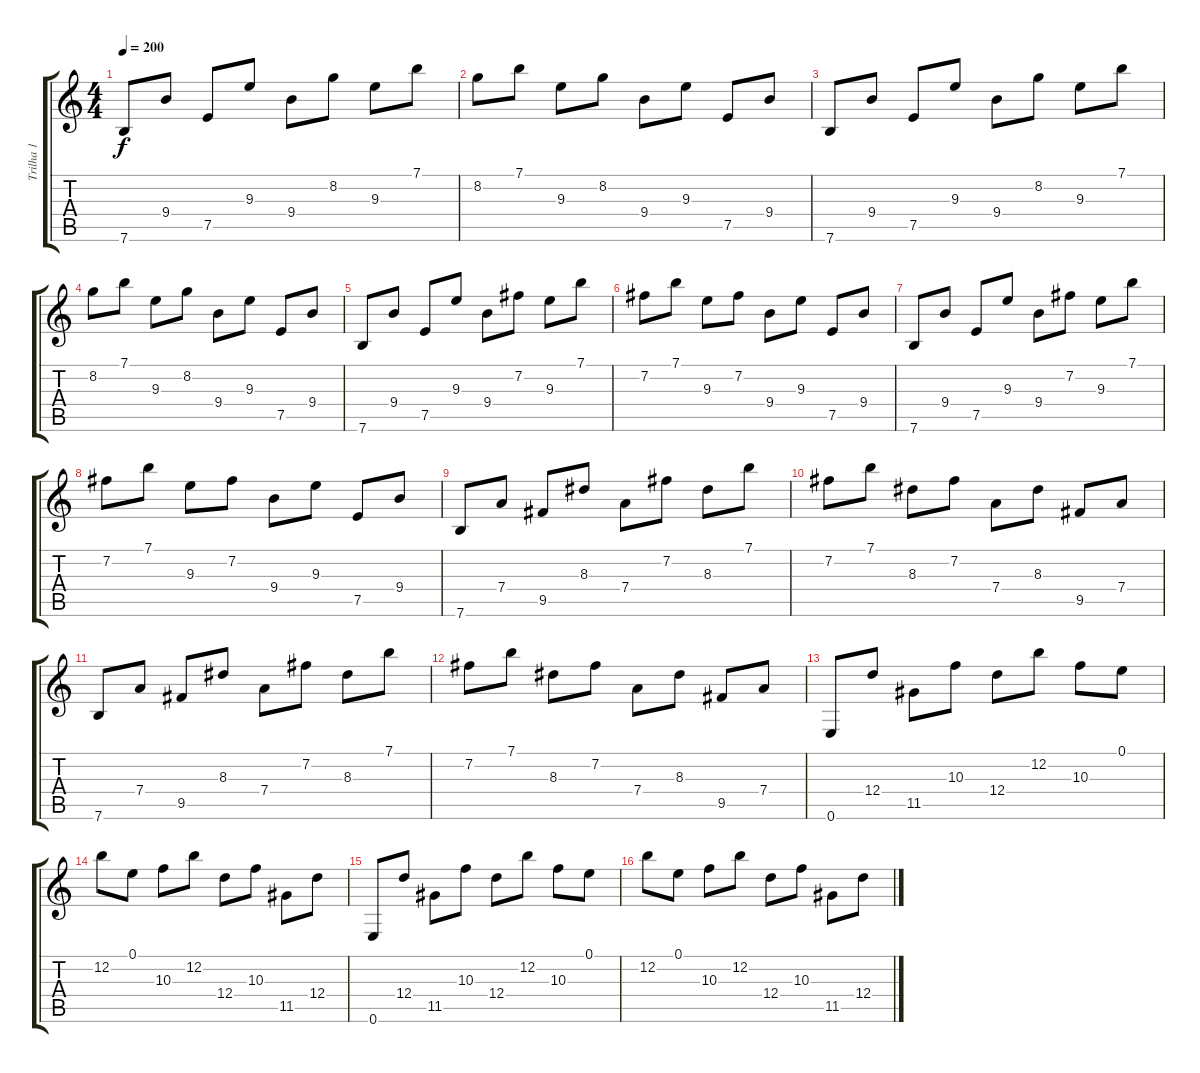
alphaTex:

\track ("Trilha 1" "Trilha 1") {instrument acousticguitarsteel}
\staff {score tabs}
\tuning (E4 B3 G3 D3 A2 E2) {hide}
\ts (4 4)
\tempo 200
\clef g2
\ks c
7.6.8{dy f} 9.4.8 7.5.8 9.3.8 9.4.8 8.2.8 9.3.8 7.1.8 |
8.2.8 7.1.8 9.3.8 8.2.8 9.4.8 9.3.8 7.5.8 9.4.8 |
7.6.8 9.4.8 7.5.8 9.3.8 9.4.8 8.2.8 9.3.8 7.1.8 |
8.2.8 7.1.8 9.3.8 8.2.8 9.4.8 9.3.8 7.5.8 9.4.8 |
7.6.8 9.4.8 7.5.8 9.3.8 9.4.8 7.2.8 9.3.8 7.1.8 |
7.2.8 7.1.8 9.3.8 7.2.8 9.4.8 9.3.8 7.5.8 9.4.8 |
7.6.8 9.4.8 7.5.8 9.3.8 9.4.8 7.2.8 9.3.8 7.1.8 |
7.2.8 7.1.8 9.3.8 7.2.8 9.4.8 9.3.8 7.5.8 9.4.8 |
7.6.8 7.4.8 9.5.8 8.3.8 7.4.8 7.2.8 8.3.8 7.1.8 |
7.2.8 7.1.8 8.3.8 7.2.8 7.4.8 8.3.8 9.5.8 7.4.8 |
7.6.8 7.4.8 9.5.8 8.3.8 7.4.8 7.2.8 8.3.8 7.1.8 |
7.2.8 7.1.8 8.3.8 7.2.8 7.4.8 8.3.8 9.5.8 7.4.8 |
0.6.8 12.4.8 11.5.8 10.3.8 12.4.8 12.2.8 10.3.8 0.1.8 |
12.2.8 0.1.8 10.3.8 12.2.8 12.4.8 10.3.8 11.5.8 12.4.8 |
0.6.8 12.4.8 11.5.8 10.3.8 12.4.8 12.2.8 10.3.8 0.1.8 |
12.2.8 0.1.8 10.3.8 12.2.8 12.4.8 10.3.8 11.5.8 12.4.8
